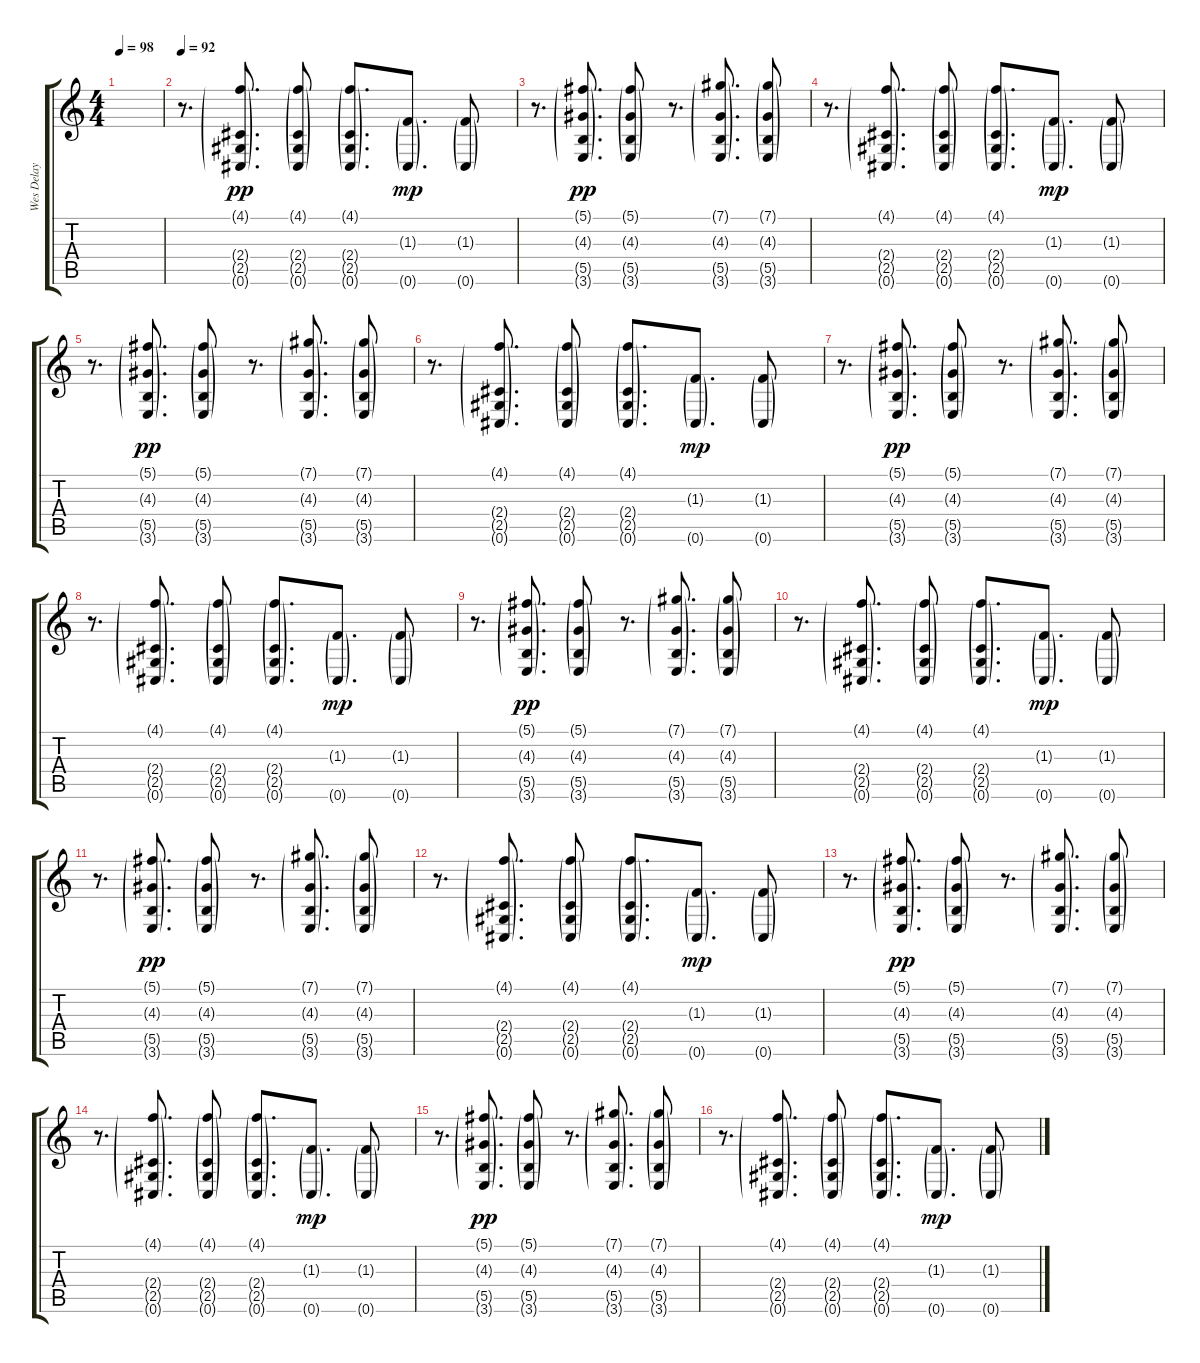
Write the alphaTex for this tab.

\track ("Wes Delay" "Wes Delay") {instrument electricguitarjazz}
\staff {score tabs}
\tuning (Db4 Ab3 E3 B2 Gb2 Db2) {hide}
\ts (4 4)
\tempo 98
\clef g2
\ks c
|
\tempo 92
r.8{d} (4.1{g} 2.4{g} 2.5{g} 0.6{g}).8{d dy pp} (4.1{g} 2.4{g} 2.5{g} 0.6{g}).8 (4.1{g} 2.4{g} 2.5{g} 0.6{g}).8{d} (1.3{g} 0.6{g}).8{d dy mp} (1.3{g} 0.6{g}).8 |
r.8{d} (5.1{g} 4.3{g} 5.5{g} 3.6{g}).8{d dy pp} (5.1{g} 4.3{g} 5.5{g} 3.6{g}).8 r.8{d} (7.1{g} 4.3{g} 5.5{g} 3.6{g}).8{d} (7.1{g} 4.3{g} 5.5{g} 3.6{g}).8 |
r.8{d} (4.1{g} 2.4{g} 2.5{g} 0.6{g}).8{d} (4.1{g} 2.4{g} 2.5{g} 0.6{g}).8 (4.1{g} 2.4{g} 2.5{g} 0.6{g}).8{d} (1.3{g} 0.6{g}).8{d dy mp} (1.3{g} 0.6{g}).8 |
r.8{d} (5.1{g} 4.3{g} 5.5{g} 3.6{g}).8{d dy pp} (5.1{g} 4.3{g} 5.5{g} 3.6{g}).8 r.8{d} (7.1{g} 4.3{g} 5.5{g} 3.6{g}).8{d} (7.1{g} 4.3{g} 5.5{g} 3.6{g}).8 |
r.8{d} (4.1{g} 2.4{g} 2.5{g} 0.6{g}).8{d} (4.1{g} 2.4{g} 2.5{g} 0.6{g}).8 (4.1{g} 2.4{g} 2.5{g} 0.6{g}).8{d} (1.3{g} 0.6{g}).8{d dy mp} (1.3{g} 0.6{g}).8 |
r.8{d} (5.1{g} 4.3{g} 5.5{g} 3.6{g}).8{d dy pp} (5.1{g} 4.3{g} 5.5{g} 3.6{g}).8 r.8{d} (7.1{g} 4.3{g} 5.5{g} 3.6{g}).8{d} (7.1{g} 4.3{g} 5.5{g} 3.6{g}).8 |
r.8{d} (4.1{g} 2.4{g} 2.5{g} 0.6{g}).8{d} (4.1{g} 2.4{g} 2.5{g} 0.6{g}).8 (4.1{g} 2.4{g} 2.5{g} 0.6{g}).8{d} (1.3{g} 0.6{g}).8{d dy mp} (1.3{g} 0.6{g}).8 |
r.8{d} (5.1{g} 4.3{g} 5.5{g} 3.6{g}).8{d dy pp} (5.1{g} 4.3{g} 5.5{g} 3.6{g}).8 r.8{d} (7.1{g} 4.3{g} 5.5{g} 3.6{g}).8{d} (7.1{g} 4.3{g} 5.5{g} 3.6{g}).8 |
r.8{d} (4.1{g} 2.4{g} 2.5{g} 0.6{g}).8{d} (4.1{g} 2.4{g} 2.5{g} 0.6{g}).8 (4.1{g} 2.4{g} 2.5{g} 0.6{g}).8{d} (1.3{g} 0.6{g}).8{d dy mp} (1.3{g} 0.6{g}).8 |
r.8{d} (5.1{g} 4.3{g} 5.5{g} 3.6{g}).8{d dy pp} (5.1{g} 4.3{g} 5.5{g} 3.6{g}).8 r.8{d} (7.1{g} 4.3{g} 5.5{g} 3.6{g}).8{d} (7.1{g} 4.3{g} 5.5{g} 3.6{g}).8 |
r.8{d} (4.1{g} 2.4{g} 2.5{g} 0.6{g}).8{d} (4.1{g} 2.4{g} 2.5{g} 0.6{g}).8 (4.1{g} 2.4{g} 2.5{g} 0.6{g}).8{d} (1.3{g} 0.6{g}).8{d dy mp} (1.3{g} 0.6{g}).8 |
r.8{d} (5.1{g} 4.3{g} 5.5{g} 3.6{g}).8{d dy pp} (5.1{g} 4.3{g} 5.5{g} 3.6{g}).8 r.8{d} (7.1{g} 4.3{g} 5.5{g} 3.6{g}).8{d} (7.1{g} 4.3{g} 5.5{g} 3.6{g}).8 |
r.8{d} (4.1{g} 2.4{g} 2.5{g} 0.6{g}).8{d} (4.1{g} 2.4{g} 2.5{g} 0.6{g}).8 (4.1{g} 2.4{g} 2.5{g} 0.6{g}).8{d} (1.3{g} 0.6{g}).8{d dy mp} (1.3{g} 0.6{g}).8 |
r.8{d} (5.1{g} 4.3{g} 5.5{g} 3.6{g}).8{d dy pp} (5.1{g} 4.3{g} 5.5{g} 3.6{g}).8 r.8{d} (7.1{g} 4.3{g} 5.5{g} 3.6{g}).8{d} (7.1{g} 4.3{g} 5.5{g} 3.6{g}).8 |
r.8{d} (4.1{g} 2.4{g} 2.5{g} 0.6{g}).8{d} (4.1{g} 2.4{g} 2.5{g} 0.6{g}).8 (4.1{g} 2.4{g} 2.5{g} 0.6{g}).8{d} (1.3{g} 0.6{g}).8{d dy mp} (1.3{g} 0.6{g}).8
